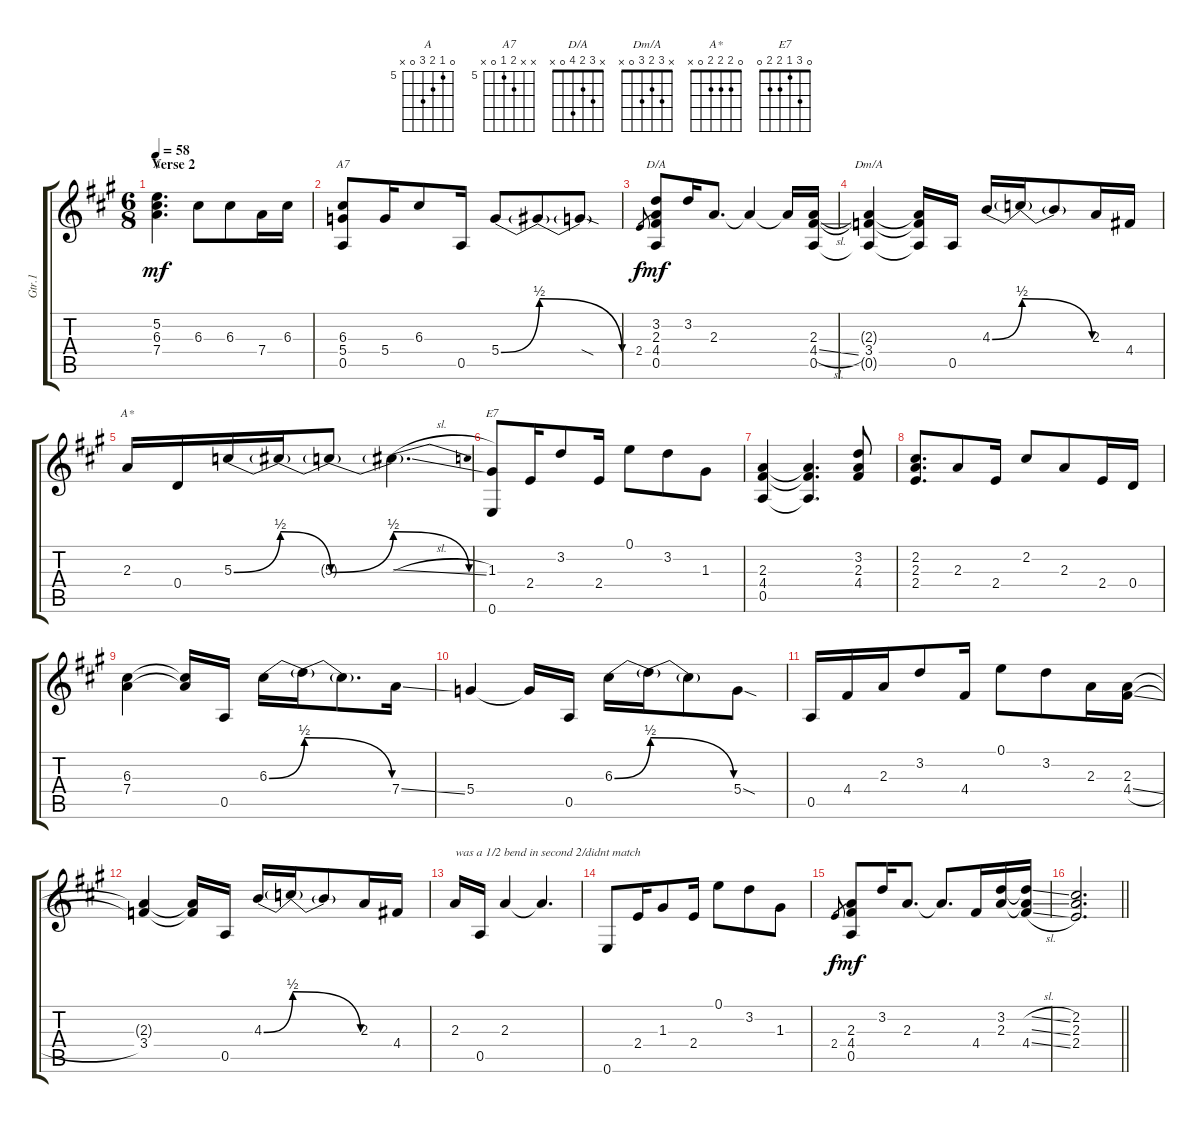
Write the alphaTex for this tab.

\track ("Gtr.1" "Gtr.1") {instrument electricguitarclean}
\staff {score tabs}
\tuning (E4 B3 G3 D3 A2 E2) {hide}
\chord ("A" 0 5 6 7 0 x) {firstfret 5}
\chord ("A7" x x 6 5 0 x) {firstfret 5}
\chord ("D/A" x 3 2 4 0 x)
\chord ("Dm/A" x 3 2 3 0 x)
\chord ("A*" 0 2 2 2 0 x)
\chord ("E7" 0 3 1 2 2 0)
\ts (6 8)
\section ("" "Verse 2")
\tempo 58
\clef g2
\ks a
(5.2 6.3 7.4).4{d ch "A" dy mf} 6.3.8 6.3.8 7.4.16 6.3.16 |
(6.3 5.4 0.5).8{ch "A7"} 5.4.16 6.3.8 0.5.16 5.4{be (bend 0 0 60 2)}.8 5.4{be (release 0 2 60 0) t}.8 5.4{sod t}.8 |
2.4.8{gr dy f} (3.2 2.3 4.4 0.5).8{ch "D/A" dy mf} 3.2.16 2.3.8{d} 2.3{t}.4 2.3{t}.16 (2.3 4.4{sl} 0.5).16 |
(2.3{t} 3.4 0.5{t}).4{ch "Dm/A"} (2.3{t} 3.4{t} 0.5{t}).16 0.5.16 4.3{be (bend 0 0 60 2)}.16 4.3{be (release 0 2 60 0) t}.16 4.3{t}.8 2.3.16 4.4.16 |
2.3.16{ch "A*"} 0.4.16 5.3{be (bend 0 0 60 2)}.16 5.3{be (release 0 2 60 0) t}.16 5.3{be (bend 0 0 60 2) t}.8 5.3{be (release 0 2 60 0) sl t}.4{d} |
(1.3 0.6).8{ch "E7"} 2.4.16 3.2.8 2.4.16 0.1.8 3.2.8 1.3.8 |
(2.3 4.4 0.5).4 (2.3{t} 4.4{t} 0.5{t}).4{d} (3.2 2.3 4.4).8 |
(2.2 2.3 2.4).8{d} 2.3.8 2.4.16 2.2.8 2.3.8 2.4.16 0.4.16 |
(6.3 7.4).4 (6.3{t} 7.4{t}).16 0.5.16 6.3{be (bend 0 0 60 2)}.16 6.3{be (release 0 2 60 0) t}.16 6.3{t}.8{d} 7.4{ss}.16 |
5.4.4 5.4{t}.16 0.5.16 6.3{be (bend 0 0 60 2)}.16 6.3{be (release 0 2 60 0) t}.16 6.3{t}.8 5.4{sod}.8 |
0.5.16 4.4.16 2.3.16 3.2.8 4.4.16 0.1.8 3.2.8 2.3.16 (2.3 4.4{sl}).16 |
(2.3{t} 3.4).4 (2.3{t} 3.4{t}).16 0.5.16 4.3{be (bend 0 0 60 2)}.16 4.3{be (release 0 2 60 0) t}.16 4.3{t}.8 2.3.16 4.4.16 |
2.3.16{txt "was a 1/2 bend in second 2/didnt match"} 0.5.16 2.3.4 2.3{t}.4{d} |
0.6.8 2.4.16 1.3.8 2.4.16 0.1.8 3.2.8 1.3.8 |
2.4.8{gr dy f} (2.3 4.4 0.5).8{dy mf} 3.2.16 2.3.8{d} 2.3{t}.8{d} 4.4.16 (3.2 2.3).16 (3.2{sl t} 2.3{sl t} 4.4{sl}).16 |
\barLineRight lightlight
(2.2 2.3 2.4).2{d}
